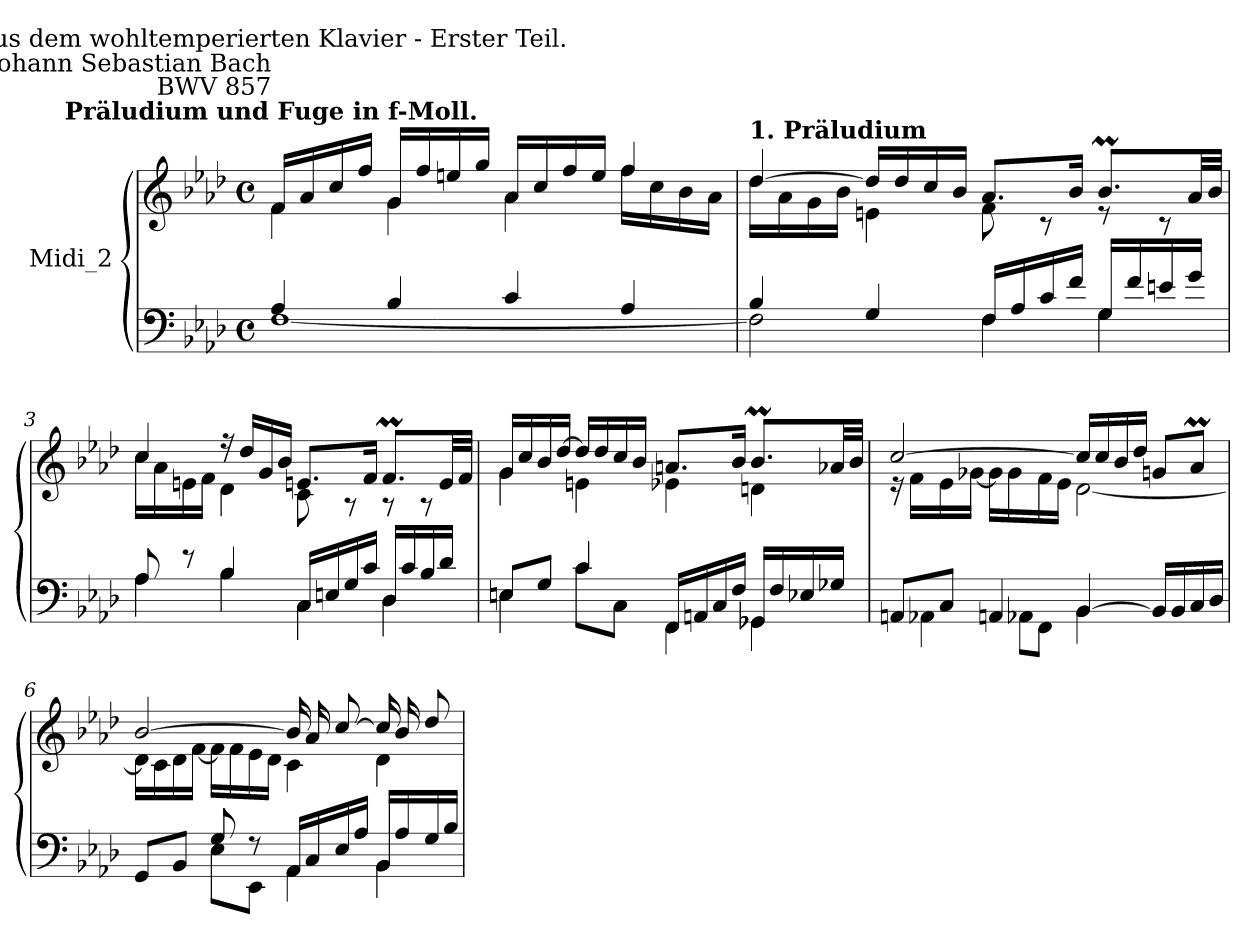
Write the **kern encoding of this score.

**kern	**kern
*part1	*part1
*staff2	*staff1
*I"Midi_2	*
*clefF4	*clefG2
*k[b-e-a-d-]	*k[b-e-a-d-]
*A-:	*A-:
*M4/4	*M4/4
*met(c)	*met(c)
=1	=1
*^	*^
!	!	!LO:TX:a:B:cj:t=Präludium und Fuge in f-Moll.	!
!	!	!LO:TX:a:rj:t=Johann Sebastian Bach\nBWV 857	!
!	!	!LO:TX:a:cj:t=Aus dem wohltemperierten Klavier - Erster Teil.	!
4A-/	[1F\	16f/LL	4f\
.	.	16a-/	.
.	.	16cc/	.
.	.	16ff/JJ	.
4B-/	.	16gLL	4g\
.	.	16ff	.
.	.	16een	.
.	.	16ggJJ	.
4c/	.	16a-LL	4a-\
.	.	16cc	.
.	.	16ff	.
.	.	16eeJJ	.
4A-/	.	4ff/	16ff\LL
.	.	.	16cc\
.	.	.	16b-\
.	.	.	16a-\JJ
=2	=2	=2	=2
!	!	!LO:TX:a:B:t=1. Präludium	!
4B-/	2F\]	[4dd-/	16dd-\LL
.	.	.	16a-\
.	.	.	16g\
.	.	.	16b-\JJ
4G/	.	16dd-LL]	4en\
.	.	16dd-	.
.	.	16cc	.
.	.	16b-JJ	.
16FLL	4F\	8.a-/L	8f\
16A-	.	.	.
16c	.	.	8r
16fJJ	.	16b-/J	.
16G/LL	4G\	8.b-M/L	8r
16f/	.	.	.
16en/	.	.	8r
16g/JJ	.	32a-/LL	.
.	.	32b-/JJJ	.
!!LO:LB:g=z	!!
=3	=3	=3	=3
8A-/	4A-\	4cc/	16cc\LL
.	.	.	16a-\
8r	.	.	16en\
.	.	.	16f\JJ
4B-/	4B-\	16r	4d-\
.	.	16dd-LL	.
.	.	16g	.
.	.	16b-JJ	.
16CLL	4C\	8.enL	8c\
16En	.	.	.
16G	.	.	8r
16cJJ	.	16fJ	.
16D-LL	4D-\	8.fML	8r
16c	.	.	.
16B-	.	.	8r
16d-JJ	.	32eLL	.
.	.	32fJJJ	.
=4	=4	=4	=4
8En/L	4En\	16g/LL	4g\
.	.	16cc/	.
8G/J	.	16b-/	.
.	.	[16dd-/JJ	.
4c/	8c\L	16dd-LL]	4en\
.	.	16dd-	.
.	8C\J	16cc	.
.	.	16b-JJ	.
16FFLL	4FF\	8.anL	4e-X\
16AAn	.	.	.
16C	.	.	.
16FJJ	.	16b-J	.
16GG-X/LL	4GG-X\	8.b-ML	4dn\
16F/	.	.	.
16E-X/	.	.	.
16G-X/JJ	.	32a-XLL	.
.	.	32b-JJJ	.
!!LO:LB:g=z	!!
=5	=5	=5	=5
8AAnL	4AA-\	[2cc/	16r
.	.	.	16f\LL
8CJ	.	.	16e-\
.	.	.	[16g-X\JJ
4AA/	8AA-\L	.	16g-\LL]
.	.	.	16g-\
.	8FF\J	.	16f\
.	.	.	16e-\JJ
[4BB-/	4BB-\	16cc/LL]	[2d-\
.	.	16cc/	.
.	.	16b-/	.
.	.	16dd-/JJ	.
16BB-LL]	4ryy	8gL	.
16BB-	.	.	.
16C	.	8a-MJ	.
16D-JJ	.	.	.
=6	=6	=6	=6
8GG/L	4ryy	[2b-/	16d-\LL]
.	.	.	16c\
8BB-/J	.	.	16d-\
.	.	.	[16f\JJ
8G/	8E-L	.	16fLL]
.	.	.	16f
8r	8EE-J	.	16e-
.	.	.	16d-JJ
16AA-LL	4AA-\	16b-LL]	4c\
16C	.	16a-	.
16E-	.	[8ccJ	.
16A-JJ	.	.	.
16BB-LL	4BB-\	16ccLL]	4d-\
16A-	.	16b-	.
16G	.	8dd-J	.
16B-JJ	.	.	.
*v	*v	*	*
*	*v	*v
=	=
*-	*-
